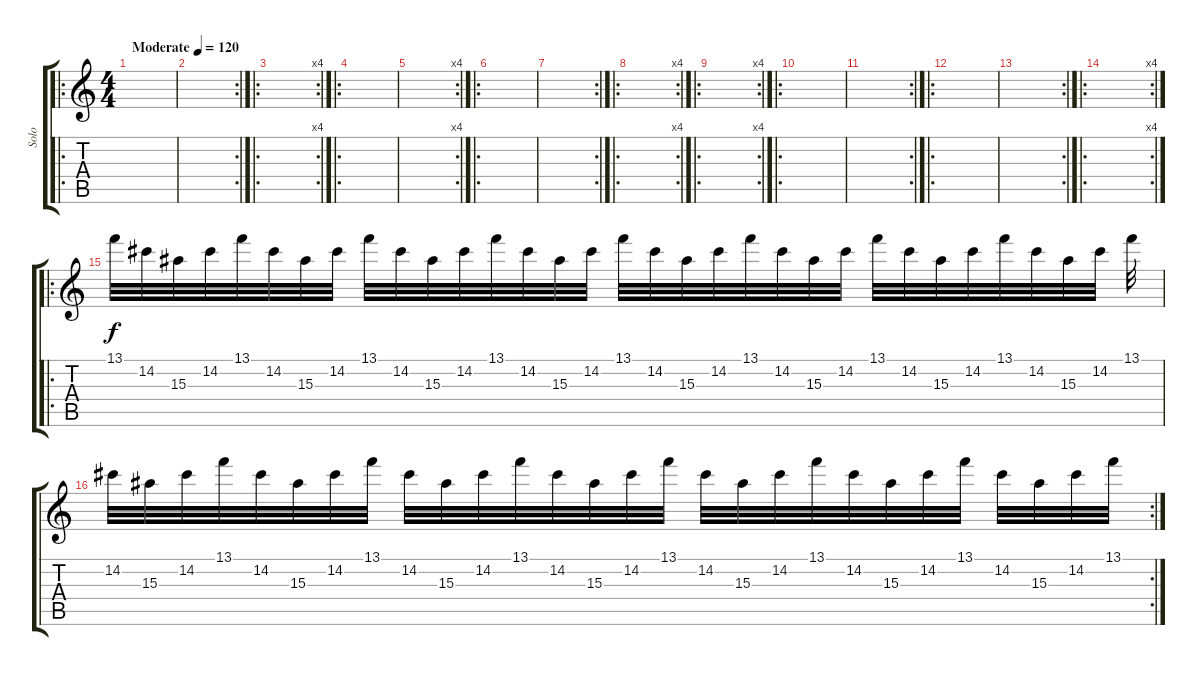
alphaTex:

\track ("Solo" "Solo") {instrument distortionguitar}
\staff {score tabs}
\tuning (E4 B3 G3 D3 A2 E2) {hide}
\ro
\ts (4 4)
\tempo (120 "Moderate")
\clef g2
\ks c
|
\rc 2
|
\ro
\rc 4
|
\ro
|
\rc 4
|
\ro
|
\rc 2
|
\ro
\rc 4
|
\ro
\rc 4
|
\ro
|
\rc 2
|
\ro
|
\rc 2
|
\ro
\rc 4
|
\ro
13.1.32 14.2.32 15.3.32 14.2.32 13.1.32 14.2.32 15.3.32 14.2.32 13.1.32 14.2.32 15.3.32 14.2.32 13.1.32 14.2.32 15.3.32 14.2.32 13.1.32 14.2.32 15.3.32 14.2.32 13.1.32 14.2.32 15.3.32 14.2.32 13.1.32 14.2.32 15.3.32 14.2.32 13.1.32 14.2.32 15.3.32 14.2.32 13.1.32 |
\rc 2
14.2.32 15.3.32 14.2.32 13.1.32 14.2.32 15.3.32 14.2.32 13.1.32 14.2.32 15.3.32 14.2.32 13.1.32 14.2.32 15.3.32 14.2.32 13.1.32 14.2.32 15.3.32 14.2.32 13.1.32 14.2.32 15.3.32 14.2.32 13.1.32 14.2.32 15.3.32 14.2.32 13.1.32
